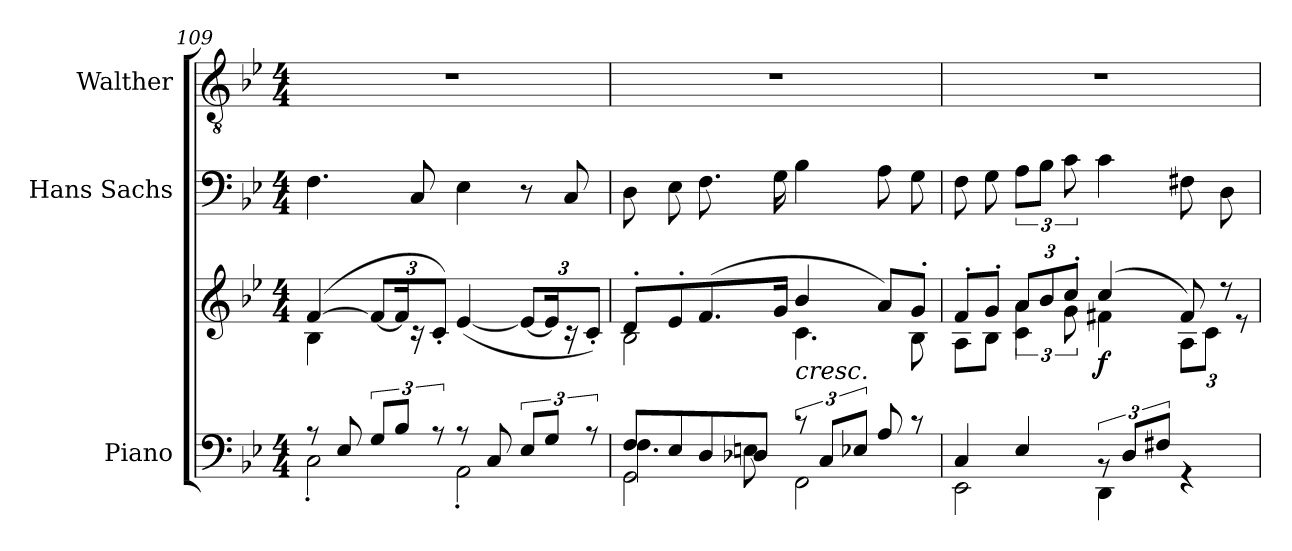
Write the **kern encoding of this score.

**kern	**kern	**dynam	**kern	**kern
*part3	*part3	*part3	*part2	*part1
*staff4	*staff3	*staff3/4	*staff2	*staff1
*I"Piano	*	*	*I"Hans Sachs	*I"Walther
*I'Pno.	*	*	*I'H. S.	*I'W.
*clefF4	*clefG2	*	*clefF4	*clefGv2
*k[b-e-]	*k[b-e-]	*	*k[b-e-]	*k[b-e-]
*M4/4	*M4/4	*	*M4/4	*M4/4
=109	=109	=109	=109	=109
*^	*^	*	*	*
8r	2C'\	(>[4f/	4B-\	.	4.F\	1r
8E-/	.	.	.	.	.	.
12G/L	.	12f/L_	2.ryy	.	.	.
12B-/J	.	24f/K]	.	.	.	.
.	.	24rc	.	.	8C/	.
12r	.	12c'/J)	.	.	.	.
8r	2AA'\	(<[4e-/	.	.	4E-\	.
8C/	.	.	.	.	.	.
12E-/L	.	12e-/L_	.	.	8r	.
12G/J	.	24e-/K]	.	.	.	.
.	.	24rc	.	.	8C/	.
12r	.	12c'/J)	.	.	.	.
!!LO:LB:g=z
=110	=110	=110	=110	=110	=110	=110
*	*^	*	*	*	*	*
8F/L	2GG\	4.F\	8d'/L	2B-\	.	8D\	1r
8E-/	.	.	8e-'/	.	.	8E-\	.
8D/	.	.	(>8.f/	.	.	8.F\	.
8D-X/J	.	8En\	.	.	.	.	.
.	.	.	16g/Jk	.	.	16G\	.
!	!	!	!LO:TX:b:i:t=cresc.	!	!	!	!
12r	2FF\	2ryy	4b-/	4.c\	.	4B-\	.
12C/L	.	.	.	.	.	.	.
12E-X/J	.	.	.	.	.	.	.
8A/	.	.	8a/L)	.	.	8A\	.
8r	.	.	8g'/J	8B-\	.	8G\	.
*	*v	*v	*	*	*	*	*
=111	=111	=111	=111	=111	=111	=111
*	*	*	*^	*	*	*
4C/	2EE-\	8f'/L	8A\L	4ryy	.	8F\	1r
.	.	8g'/J	8B-\J	.	.	8G\	.
*	*	*Xbrackettup	*	*brackettup	*	*	*
4E-/	.	12a/L	4c\	6a\	.	12A\L	.
.	.	12b-/	.	.	.	12B-\J	.
.	.	12cc'/J	.	12g\	.	12c\	.
!	!	!	!	!	!LO:DY:b	!	!
12rBB	4DD\	(>4cc/	4f#X\	2ryy	f	4c\	.
12D/L	.	.	.	.	.	.	.
12F#X/J	.	.	.	.	.	.	.
4rGG	4ryy	8f#/)	12A\L	.	.	8F#X\	.
.	.	.	(12c\J	.	.	.	.
.	.	8r	.	.	.	8D\	.
.	.	.	12r	.	.	.	.
*v	*v	*	*	*	*	*	*
*	*v	*v	*v	*	*	*
=	=	=	=	=
*-	*-	*-	*-	*-
